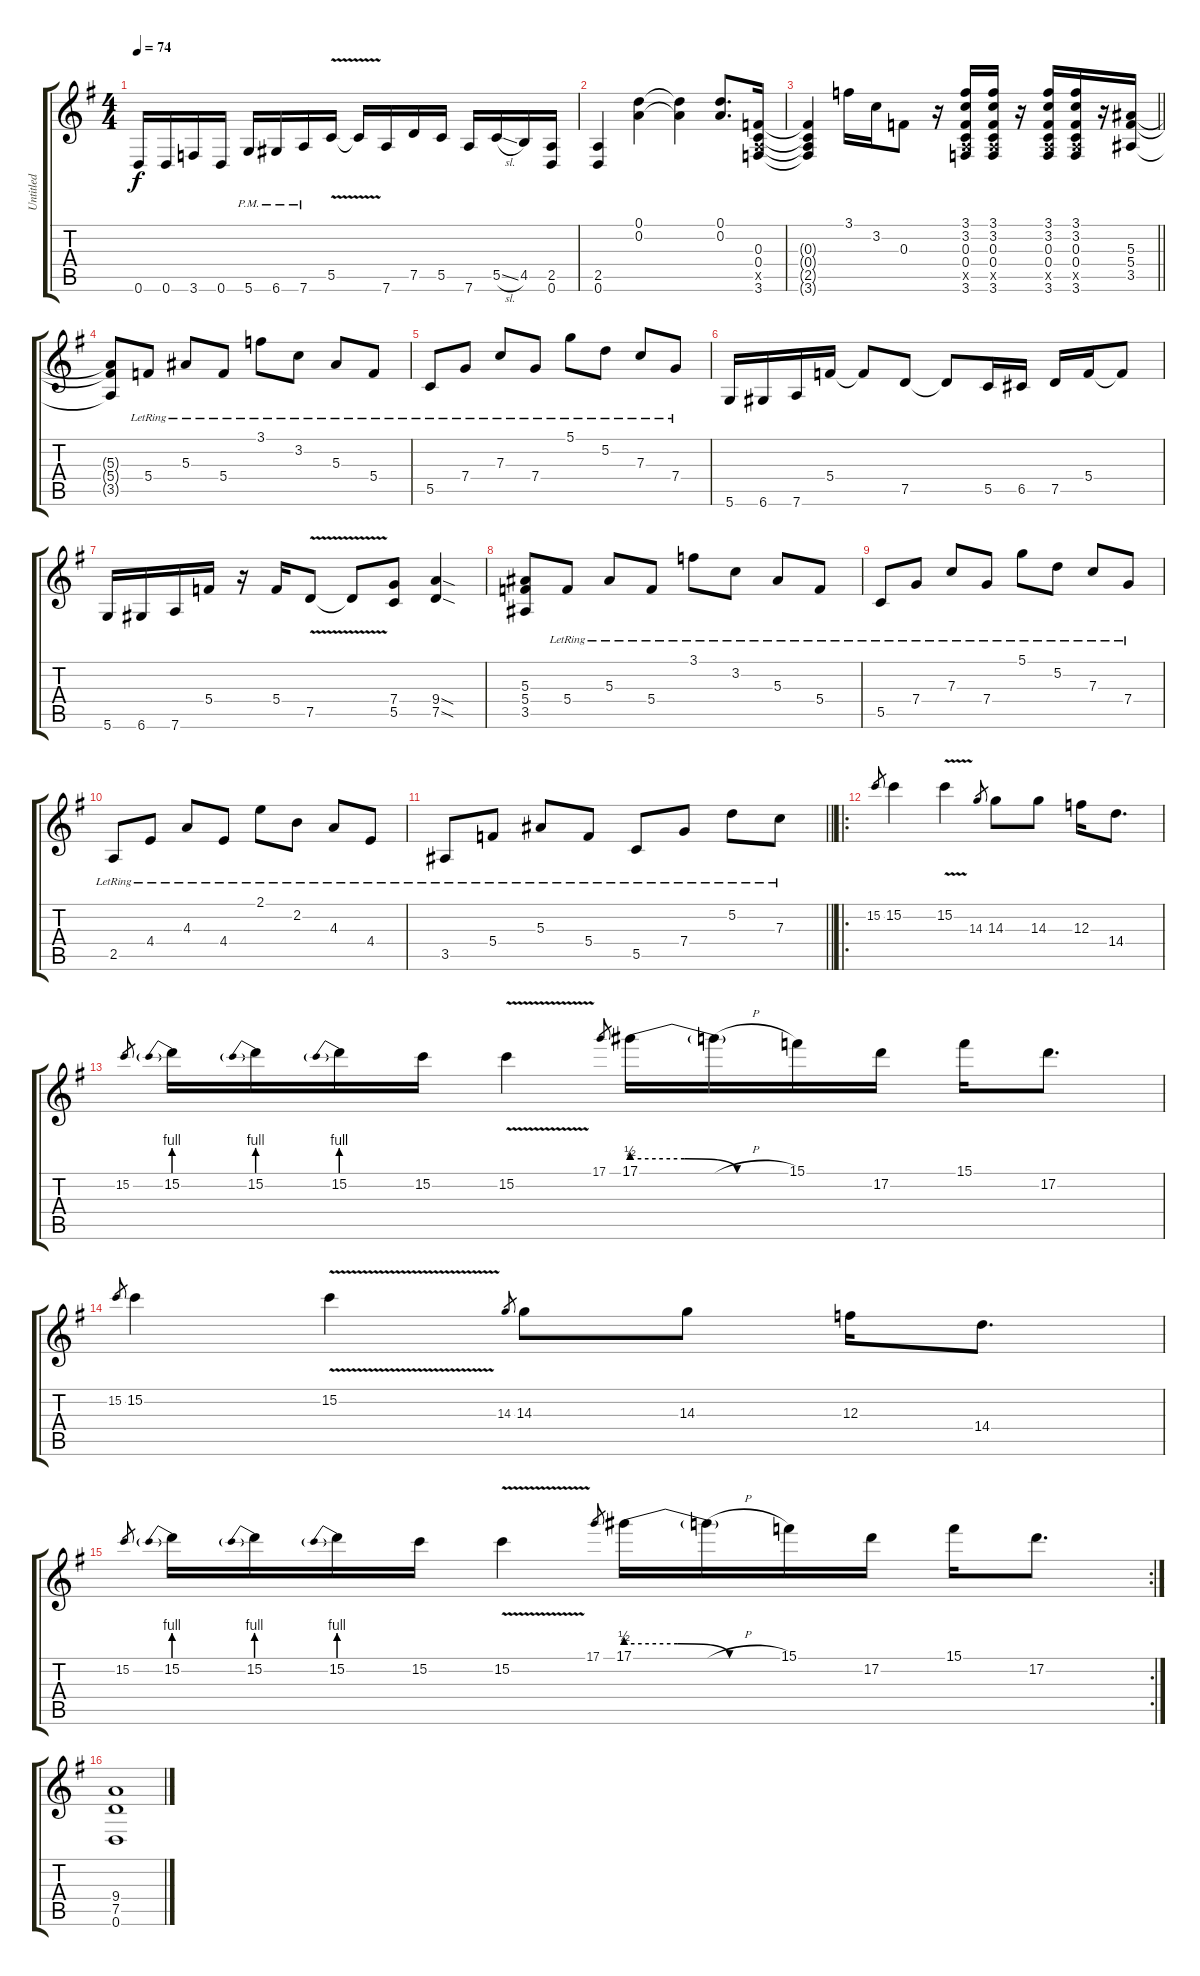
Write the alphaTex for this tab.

\track ("Untitled" "Untitled") {instrument distortionguitar}
\staff {score tabs}
\tuning (D4 A3 F3 C3 G2 D2) {hide}
\ts (4 4)
\tempo 74
\clef g2
\ks g
0.6{t}.16{dy f} 0.6.16 3.6.16 0.6.16 5.6{pm}.16 6.6{pm}.16 7.6{pm}.16 5.5{v}.16 5.5{v t}.16 7.6.16 7.5.16 5.5.16 7.6.16 5.5{sl}.16 4.5.16 (2.5 0.6).16 |
(2.5 0.6).4 (0.1 0.2).4 (0.1{t} 0.2{t}).4 (0.1 0.2).8{d} (0.3 0.4 2.5{x} 3.6).16 |
\barLineRight lightlight
(0.3{t} 0.4{t} 2.5{t} 3.6{t}).4 3.1.16 3.2.16 0.3.8 r.16 (3.1 3.2 0.3 0.4 2.5{x} 3.6).16 (3.1 3.2 0.3 0.4 2.5{x} 3.6).16 r.16 (3.1 3.2 0.3 0.4 2.5{x} 3.6).16 (3.1 3.2 0.3 0.4 2.5{x} 3.6).16 r.16 (5.3 5.4 3.5).16 |
(5.3{t} 5.4{t} 3.5{t}).8 5.4{lr}.8 5.3{lr}.8 5.4{lr}.8 3.1{lr}.8 3.2{lr}.8 5.3{lr}.8 5.4{lr}.8 |
5.5{lr}.8 7.4{lr}.8 7.3{lr}.8 7.4{lr}.8 5.1{lr}.8 5.2{lr}.8 7.3{lr}.8 7.4{lr}.8 |
5.6.16 6.6.16 7.6.16 5.4.16 5.4{t}.8 7.5.8 7.5{t}.8 5.5.16 6.5.16 7.5.16 5.4.16 5.4{t}.8 |
5.6.16 6.6.16 7.6.16 5.4.16 r.16 5.4.16 7.5{v}.8 7.5{v t}.8 (7.4 5.5).8 (9.4{sod} 7.5{sod}).4 |
(5.3 5.4 3.5).8 5.4{lr}.8 5.3{lr}.8 5.4{lr}.8 3.1{lr}.8 3.2{lr}.8 5.3{lr}.8 5.4{lr}.8 |
5.5{lr}.8 7.4{lr}.8 7.3{lr}.8 7.4{lr}.8 5.1{lr}.8 5.2{lr}.8 7.3{lr}.8 7.4{lr}.8 |
2.5{lr}.8 4.4{lr}.8 4.3{lr}.8 4.4{lr}.8 2.1{lr}.8 2.2{lr}.8 4.3{lr}.8 4.4{lr}.8 |
\barLineRight lightlight
3.5{lr}.8 5.4{lr}.8 5.3{lr}.8 5.4{lr}.8 5.5{lr}.8 7.4{lr}.8 5.2{lr}.8 7.3{lr}.8 |
\ro
15.2.8{gr} 15.2.4 15.2{v}.4 14.3.8{gr} 14.3.8 14.3.8 12.3.16 14.4.8{d} |
15.2.8{gr} 15.2{be (prebend 0 4 60 4)}.16 15.2{be (prebend 0 4 60 4)}.16 15.2{be (prebend 0 4 60 4)}.16 15.2.16 15.2{v}.4 17.1.8{gr} 17.1{be (custom 0 2 20 2 40 0 60 0)}.16 17.1{h t}.16 15.1.16 17.2.16 15.1.16 17.2.8{d} |
15.2.8{gr} 15.2.4 15.2{v}.4 14.3.8{gr} 14.3.8 14.3.8 12.3.16 14.4.8{d} |
\rc 2
15.2.8{gr} 15.2{be (prebend 0 4 60 4)}.16 15.2{be (prebend 0 4 60 4)}.16 15.2{be (prebend 0 4 60 4)}.16 15.2.16 15.2{v}.4 17.1.8{gr} 17.1{be (custom 0 2 20 2 40 0 60 0)}.16 17.1{h t}.16 15.1.16 17.2.16 15.1.16 17.2.8{d} |
(9.4 7.5 0.6).1
